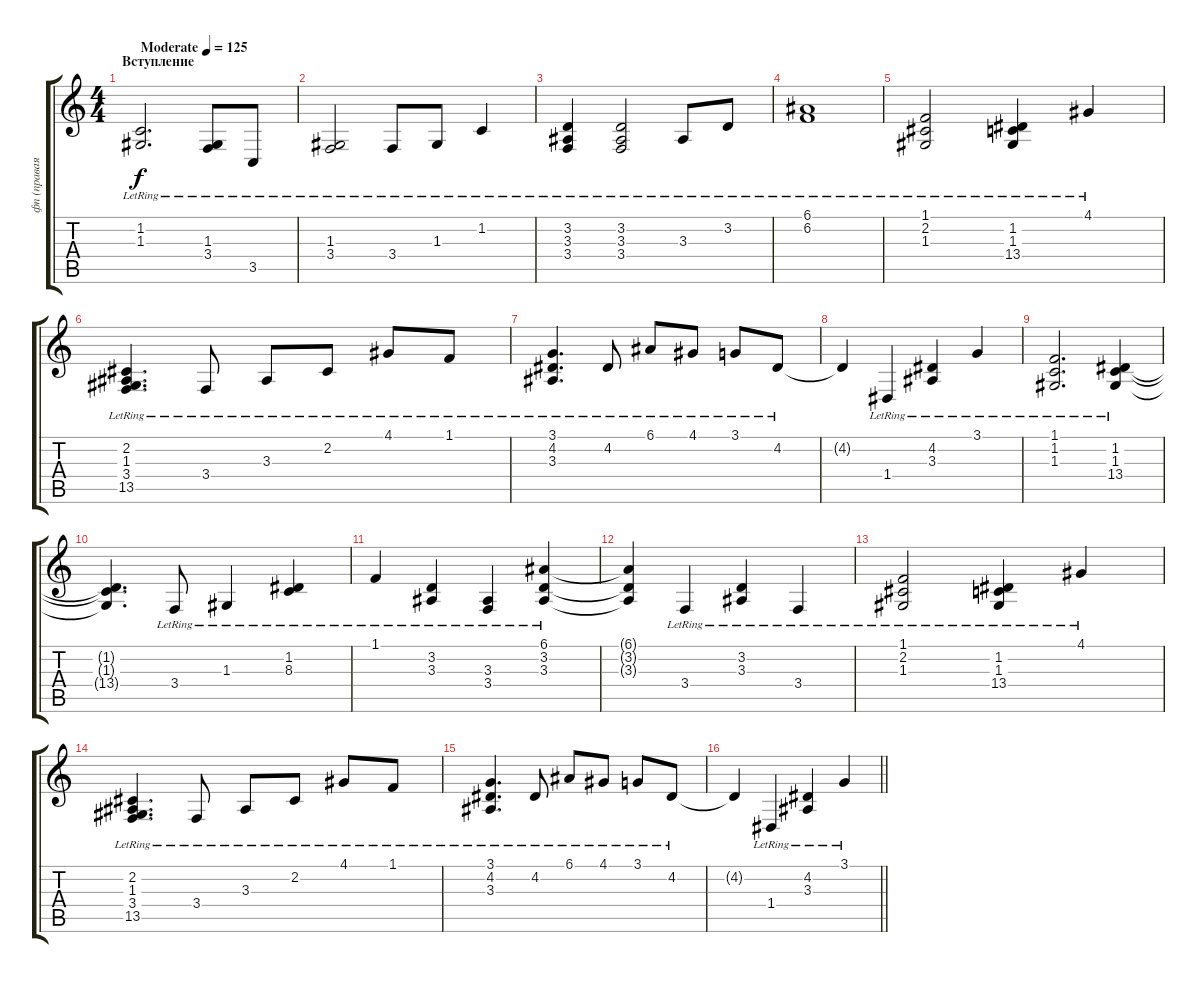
\track ("фп (правая рука)" "фп (правая") {instrument acousticgrandpiano}
\staff {score tabs}
\tuning (E4 B3 G3 D3 A2 E2) {hide}
\ts (4 4)
\section ("" "Вступление")
\tempo (125 "Moderate")
\clef g2
\ks c
(1.2{lr} 1.3{lr}).2{d dy f instrument acousticgrandpiano} (1.3{lr} 3.4{lr}).8 3.5{lr}.8 |
(1.3{lr} 3.4{lr}).2 3.4{lr}.8 1.3{lr}.8 1.2{lr}.4 |
(3.2{lr} 3.3{lr} 3.4{lr}).4 (3.2{lr} 3.3{lr} 3.4{lr}).2 3.3{lr}.8 3.2{lr}.8 |
(6.1{lr} 6.2{lr}).1 |
(1.1{lr} 2.2{lr} 1.3{lr}).2 (1.2{lr} 1.3{lr} 13.4{lr}).4 4.1{lr}.4 |
(2.2{lr} 1.3{lr} 3.4{lr} 13.5{lr}).4{d} 3.4{lr}.8 3.3{lr}.8 2.2{lr}.8 4.1{lr}.8 1.1{lr}.8 |
(3.1{lr} 4.2{lr} 3.3{lr}).4{d} 4.2{lr}.8 6.1{lr}.8 4.1{lr}.8 3.1{lr}.8 4.2{lr}.8 |
4.2{t}.4 1.4{lr}.4 (4.2{lr} 3.3{lr}).4 3.1{lr}.4 |
(1.1{lr} 1.2{lr} 1.3{lr}).2{d} (1.2{lr} 1.3{lr} 13.4{lr}).4 |
(1.2{t} 1.3{t} 13.4{t}).4{d} 3.4{lr}.8 1.3{lr}.4 (1.2{lr} 8.3{lr}).4 |
1.1{lr}.4 (3.2{lr} 3.3{lr}).4 (3.3{lr} 3.4{lr}).4 (6.1{lr} 3.2{lr} 3.3{lr}).4 |
(6.1{t} 3.2{t} 3.3{t}).4 3.4{lr}.4 (3.2{lr} 3.3{lr}).4 3.4{lr}.4 |
(1.1{lr} 2.2{lr} 1.3{lr}).2 (1.2{lr} 1.3{lr} 13.4{lr}).4 4.1{lr}.4 |
(2.2{lr} 1.3{lr} 3.4{lr} 13.5{lr}).4{d} 3.4{lr}.8 3.3{lr}.8 2.2{lr}.8 4.1{lr}.8 1.1{lr}.8 |
(3.1{lr} 4.2{lr} 3.3{lr}).4{d} 4.2{lr}.8 6.1{lr}.8 4.1{lr}.8 3.1{lr}.8 4.2{lr}.8 |
\barLineRight lightlight
4.2{t}.4 1.4{lr}.4 (4.2{lr} 3.3{lr}).4 3.1{lr}.4
